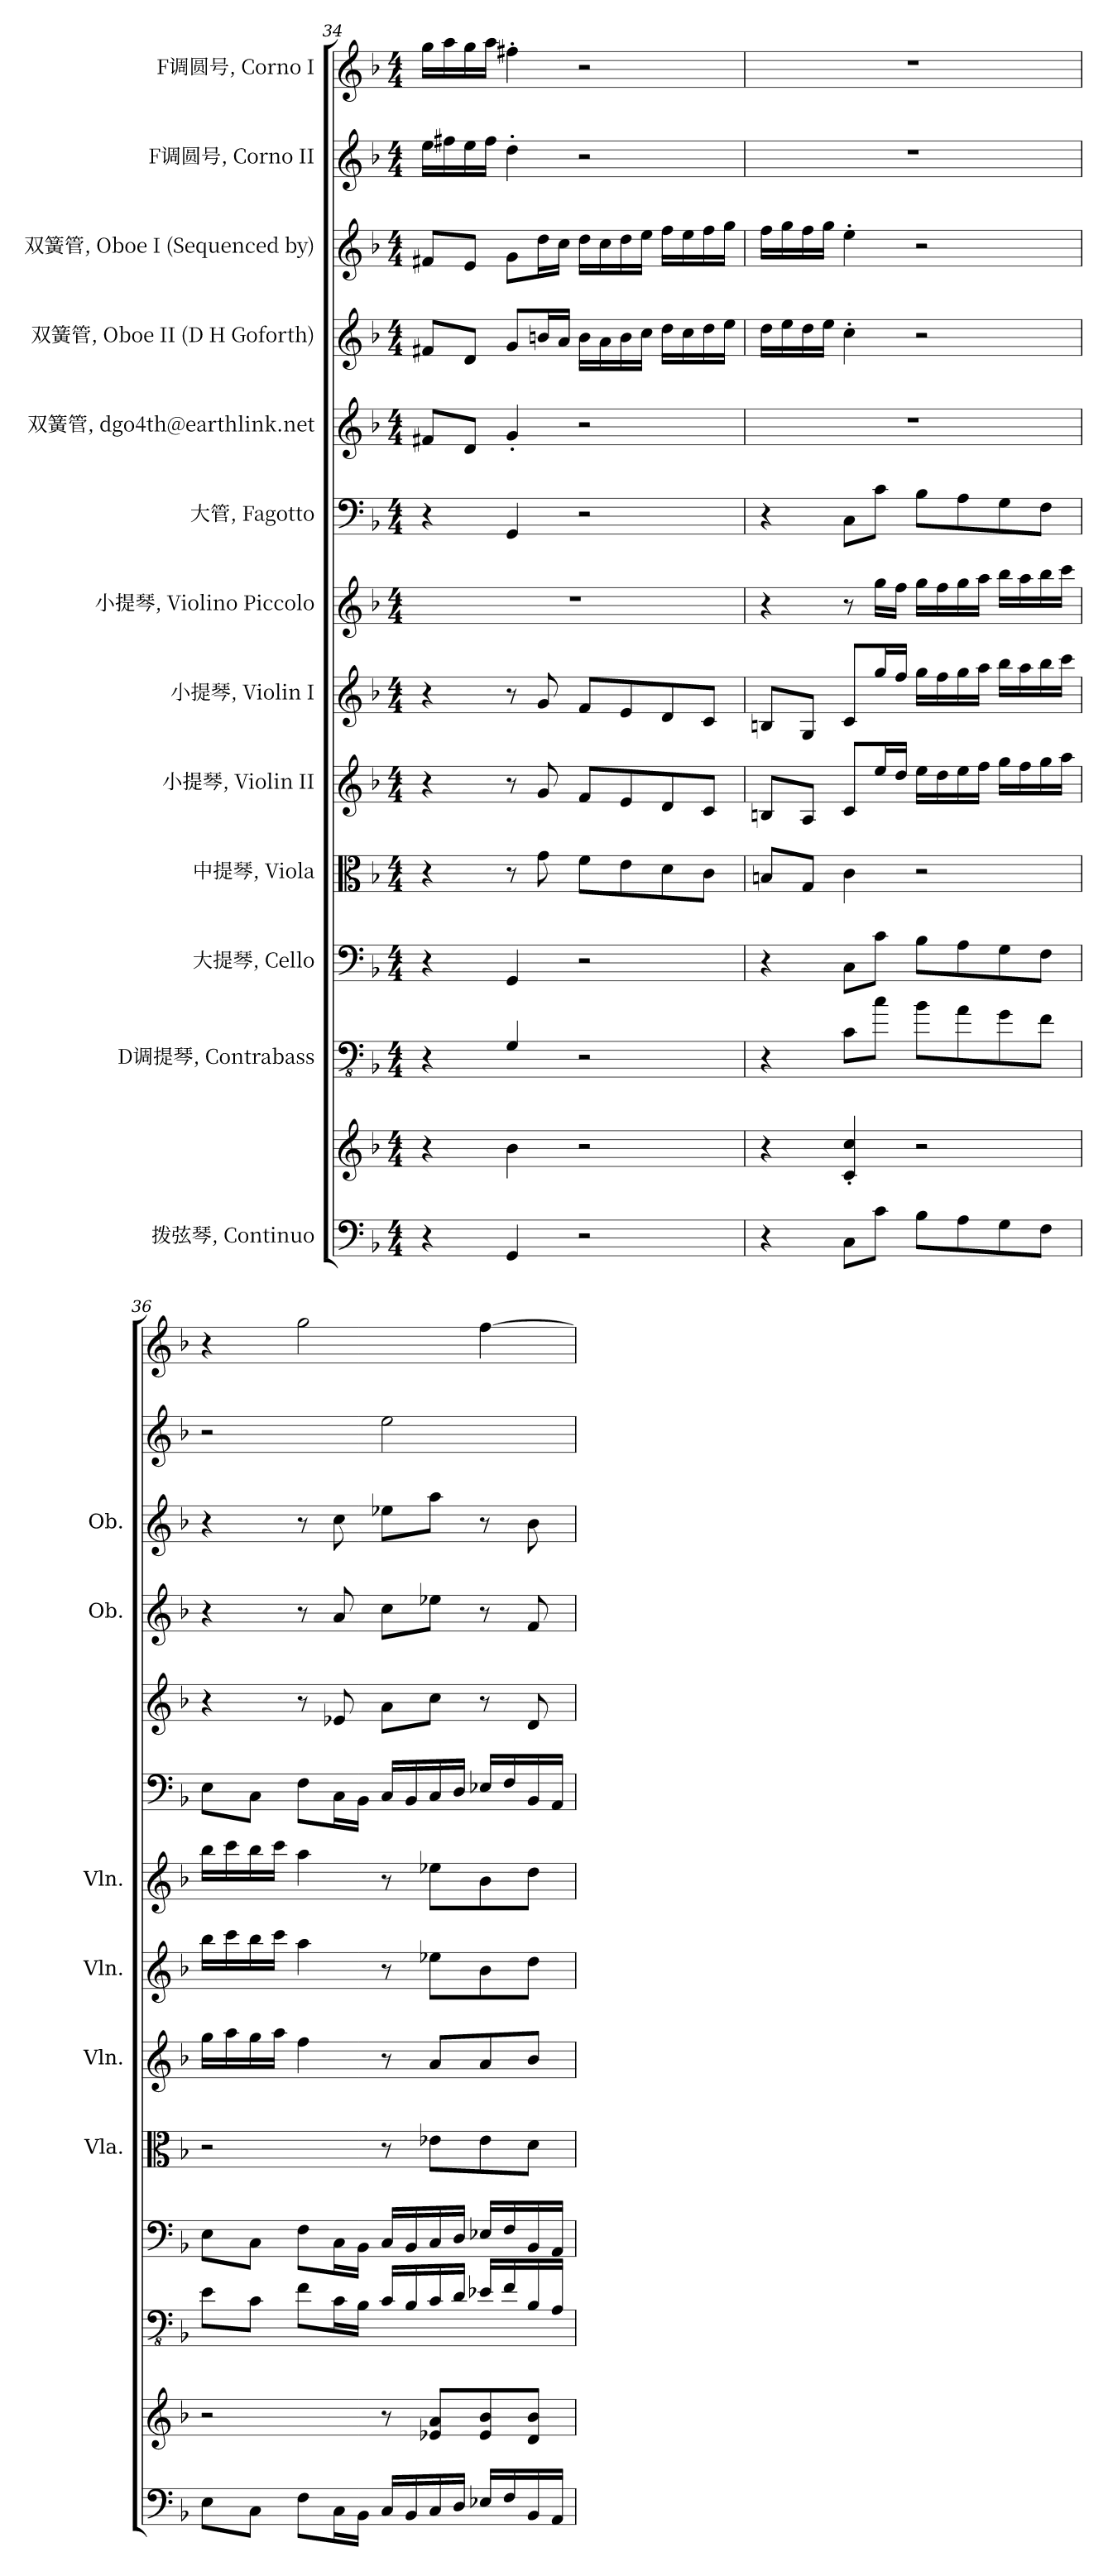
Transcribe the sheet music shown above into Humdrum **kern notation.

**kern	**kern	**kern	**kern	**kern	**kern	**kern	**kern	**kern	**kern	**kern	**kern	**kern	**kern
*part13	*part13	*part12	*part11	*part10	*part9	*part8	*part7	*part6	*part5	*part4	*part3	*part2	*part1
*staff14	*staff13	*staff12	*staff11	*staff10	*staff9	*staff8	*staff7	*staff6	*staff5	*staff4	*staff3	*staff2	*staff1
*I"拨弦琴, Continuo	*	*I"D调提琴, Contrabass	*I"大提琴, Cello	*I"中提琴, Viola	*I"小提琴, Violin II	*I"小提琴, Violin I	*I"小提琴, Violino Piccolo	*I"大管, Fagotto	*I"双簧管, dgo4th@earthlink.net	*I"双簧管, Oboe II (D H Goforth)	*I"双簧管, Oboe I (Sequenced by)	*I"F调圆号, Corno II	*I"F调圆号, Corno I
*	*	*	*	*I'Vla.	*I'Vln.	*I'Vln.	*I'Vln.	*	*	*I'Ob.	*I'Ob.	*	*
*clefF4	*clefG2	*clefFv4	*clefF4	*clefC3	*clefG2	*clefG2	*clefG2	*clefF4	*clefG2	*clefG2	*clefG2	*clefG2	*clefG2
*	*	*ITrd7c12	*	*	*	*	*	*	*	*	*	*ITrd4c7	*ITrd4c7
*k[b-]	*k[b-]	*k[b-]	*k[b-]	*k[b-]	*k[b-]	*k[b-]	*k[b-]	*k[b-]	*k[b-]	*k[b-]	*k[b-]	*k[b-e-]	*k[b-e-]
*M4/4	*M4/4	*M4/4	*M4/4	*M4/4	*M4/4	*M4/4	*M4/4	*M4/4	*M4/4	*M4/4	*M4/4	*M4/4	*M4/4
=34	=34	=34	=34	=34	=34	=34	=34	=34	=34	=34	=34	=34	=34
4r	4r	4r	4r	4r	4r	4r	1r	4r	8f#X/L	8f#X/L	8f#X/L	16a\LL	16cc\LL
.	.	.	.	.	.	.	.	.	.	.	.	16bn\	16dd\
.	.	.	.	.	.	.	.	.	8d/J	8d/J	8e/J	16a\	16cc\
.	.	.	.	.	.	.	.	.	.	.	.	16b\JJ	16dd\JJ
4GG/	4b-\	4GGG/	4GG/	8r	8r	8r	.	4GG/	4g'/	8g/L	8g\L	4g'\	4bn'\
.	.	.	.	8g\	8g/	8g/	.	.	.	16bn/L	16dd\L	.	.
.	.	.	.	.	.	.	.	.	.	16a/JJ	16cc\JJ	.	.
2r	2r	2r	2r	8f\L	8f/L	8f/L	.	2r	2r	16b\LL	16dd\LL	2r	2r
.	.	.	.	.	.	.	.	.	.	16a\	16cc\	.	.
.	.	.	.	8e\	8e/	8e/	.	.	.	16b\	16dd\	.	.
.	.	.	.	.	.	.	.	.	.	16cc\JJ	16ee\JJ	.	.
.	.	.	.	8d\	8d/	8d/	.	.	.	16dd\LL	16ff\LL	.	.
.	.	.	.	.	.	.	.	.	.	16cc\	16ee\	.	.
.	.	.	.	8c\J	8c/J	8c/J	.	.	.	16dd\	16ff\	.	.
.	.	.	.	.	.	.	.	.	.	16ee\JJ	16gg\JJ	.	.
!!LO:PB:g=z
=35	=35	=35	=35	=35	=35	=35	=35	=35	=35	=35	=35	=35	=35
4r	4r	4r	4r	8Bn/L	8Bn/L	8Bn/L	4r	4r	1r	16dd\LL	16ff\LL	1r	1r
.	.	.	.	.	.	.	.	.	.	16ee\	16gg\	.	.
.	.	.	.	8G/J	8A/J	8G/J	.	.	.	16dd\	16ff\	.	.
.	.	.	.	.	.	.	.	.	.	16ee\JJ	16gg\JJ	.	.
8C\L	4c/' 4cc/'	8CC\L	8C\L	4c\	8c/L	8c/L	8r	8C\L	.	4cc'\	4ee'\	.	.
8c\J	.	8C\J	8c\J	.	16ee/L	16gg/L	16gg\LL	8c\J	.	.	.	.	.
.	.	.	.	.	16dd/JJ	16ff/JJ	16ff\JJ	.	.	.	.	.	.
8B-\L	2r	8BB-\L	8B-\L	2r	16ee\LL	16gg\LL	16gg\LL	8B-\L	.	2r	2r	.	.
.	.	.	.	.	16dd\	16ff\	16ff\	.	.	.	.	.	.
8A\	.	8AA\	8A\	.	16ee\	16gg\	16gg\	8A\	.	.	.	.	.
.	.	.	.	.	16ff\JJ	16aa\JJ	16aa\JJ	.	.	.	.	.	.
8G\	.	8GG\	8G\	.	16gg\LL	16bb-\LL	16bb-\LL	8G\	.	.	.	.	.
.	.	.	.	.	16ff\	16aa\	16aa\	.	.	.	.	.	.
8F\J	.	8FF\J	8F\J	.	16gg\	16bb-\	16bb-\	8F\J	.	.	.	.	.
.	.	.	.	.	16aa\JJ	16ccc\JJ	16ccc\JJ	.	.	.	.	.	.
=36	=36	=36	=36	=36	=36	=36	=36	=36	=36	=36	=36	=36	=36
8E\L	2r	8EE\L	8E\L	2r	16gg\LL	16bb-\LL	16bb-\LL	8E\L	4r	4r	4r	2r	4r
.	.	.	.	.	16aa\	16ccc\	16ccc\	.	.	.	.	.	.
8C\J	.	8CC\J	8C\J	.	16gg\	16bb-\	16bb-\	8C\J	.	.	.	.	.
.	.	.	.	.	16aa\JJ	16ccc\JJ	16ccc\JJ	.	.	.	.	.	.
8F\L	.	8FF\L	8F\L	.	4ff\	4aa\	4aa\	8F\L	8r	8r	8r	.	2cc\
16C\L	.	16CC\L	16C\L	.	.	.	.	16C\L	8e-X/	8a/	8cc\	.	.
16BB-\JJ	.	16BBB-\JJ	16BB-\JJ	.	.	.	.	16BB-\JJ	.	.	.	.	.
16C/LL	8r	16CC/LL	16C/LL	8r	8r	8r	8r	16C/LL	8a\L	8cc\L	8ee-X\L	2a\	.
16BB-/	.	16BBB-/	16BB-/	.	.	.	.	16BB-/	.	.	.	.	.
16C/	8e-X/ 8a/L	16CC/	16C/	8e-X\L	8a/L	8ee-X\L	8ee-X\L	16C/	8cc\J	8ee-X\J	8aa\J	.	.
16D/JJ	.	16DD/JJ	16D/JJ	.	.	.	.	16D/JJ	.	.	.	.	.
16E-X/LL	8e-/ 8b-/	16EE-X/LL	16E-X/LL	8e-\	8a/	8b-\	8b-\	16E-X/LL	8r	8r	8r	.	[4b-\
16F/	.	16FF/	16F/	.	.	.	.	16F/	.	.	.	.	.
16BB-/	8d/ 8b-/J	16BBB-/	16BB-/	8d\J	8b-/J	8dd\J	8dd\J	16BB-/	8d/	8f/	8b-\	.	.
16AA/JJ	.	16AAA/JJ	16AA/JJ	.	.	.	.	16AA/JJ	.	.	.	.	.
=	=	=	=	=	=	=	=	=	=	=	=	=	=
*-	*-	*-	*-	*-	*-	*-	*-	*-	*-	*-	*-	*-	*-
